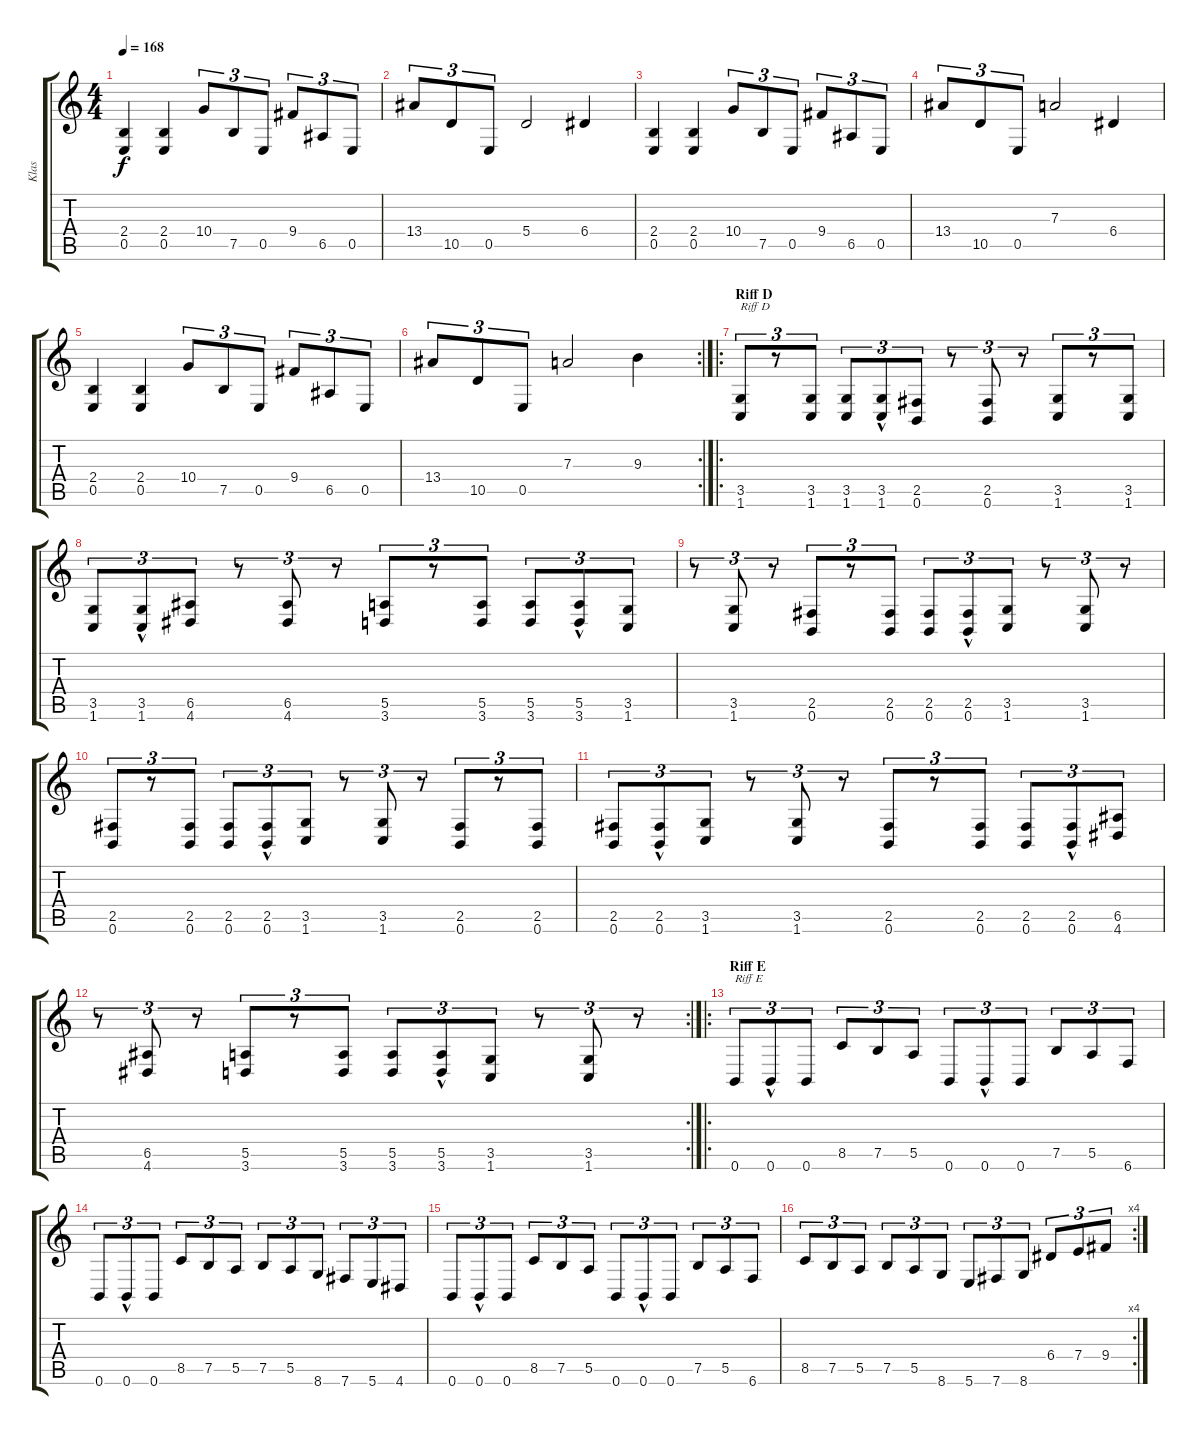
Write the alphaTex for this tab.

\track ("Klas" "Klas") {instrument distortionguitar}
\staff {score tabs}
\tuning (B3 Gb3 D3 A2 E2 B1) {hide}
\ts (4 4)
\tempo 168
\clef g2
\ks c
(2.4 0.5).4{dy f} (2.4 0.5).4 10.4.8{tu (3 2)} 7.5.8{tu (3 2)} 0.5.8{tu (3 2)} 9.4.8{tu (3 2)} 6.5.8{tu (3 2)} 0.5.8{tu (3 2)} |
13.4.8{tu (3 2)} 10.5.8{tu (3 2)} 0.5.8{tu (3 2)} 5.4.2 6.4.4 |
(2.4 0.5).4 (2.4 0.5).4 10.4.8{tu (3 2)} 7.5.8{tu (3 2)} 0.5.8{tu (3 2)} 9.4.8{tu (3 2)} 6.5.8{tu (3 2)} 0.5.8{tu (3 2)} |
13.4.8{tu (3 2)} 10.5.8{tu (3 2)} 0.5.8{tu (3 2)} 7.3.2 6.4.4 |
(2.4 0.5).4 (2.4 0.5).4 10.4.8{tu (3 2)} 7.5.8{tu (3 2)} 0.5.8{tu (3 2)} 9.4.8{tu (3 2)} 6.5.8{tu (3 2)} 0.5.8{tu (3 2)} |
\rc 2
13.4.8{tu (3 2)} 10.5.8{tu (3 2)} 0.5.8{tu (3 2)} 7.3.2 9.3.4 |
\ro
\section ("" "Riff D")
(3.5 1.6).8{tu (3 2) txt "Riff D"} r.8{tu (3 2)} (3.5 1.6).8{tu (3 2)} (3.5 1.6).8{tu (3 2)} (3.5{hac} 1.6{hac}).8{tu (3 2)} (2.5 0.6).8{tu (3 2)} r.8{tu (3 2)} (2.5 0.6).8{tu (3 2)} r.8{tu (3 2)} (3.5 1.6).8{tu (3 2)} r.8{tu (3 2)} (3.5 1.6).8{tu (3 2)} |
(3.5 1.6).8{tu (3 2)} (3.5{hac} 1.6{hac}).8{tu (3 2)} (6.5 4.6).8{tu (3 2)} r.8{tu (3 2)} (6.5 4.6).8{tu (3 2)} r.8{tu (3 2)} (5.5 3.6).8{tu (3 2)} r.8{tu (3 2)} (5.5 3.6).8{tu (3 2)} (5.5 3.6).8{tu (3 2)} (5.5 3.6{hac}).8{tu (3 2)} (3.5 1.6).8{tu (3 2)} |
r.8{tu (3 2)} (3.5 1.6).8{tu (3 2)} r.8{tu (3 2)} (2.5 0.6).8{tu (3 2)} r.8{tu (3 2)} (2.5 0.6).8{tu (3 2)} (2.5 0.6).8{tu (3 2)} (2.5{hac} 0.6{hac}).8{tu (3 2)} (3.5 1.6).8{tu (3 2)} r.8{tu (3 2)} (3.5 1.6).8{tu (3 2)} r.8{tu (3 2)} |
(2.5 0.6).8{tu (3 2)} r.8{tu (3 2)} (2.5 0.6).8{tu (3 2)} (2.5 0.6).8{tu (3 2)} (2.5{hac} 0.6{hac}).8{tu (3 2)} (3.5 1.6).8{tu (3 2)} r.8{tu (3 2)} (3.5 1.6).8{tu (3 2)} r.8{tu (3 2)} (2.5 0.6).8{tu (3 2)} r.8{tu (3 2)} (2.5 0.6).8{tu (3 2)} |
(2.5 0.6).8{tu (3 2)} (2.5{hac} 0.6{hac}).8{tu (3 2)} (3.5 1.6).8{tu (3 2)} r.8{tu (3 2)} (3.5 1.6).8{tu (3 2)} r.8{tu (3 2)} (2.5 0.6).8{tu (3 2)} r.8{tu (3 2)} (2.5 0.6).8{tu (3 2)} (2.5 0.6).8{tu (3 2)} (2.5{hac} 0.6{hac}).8{tu (3 2)} (6.5 4.6).8{tu (3 2)} |
\rc 2
r.8{tu (3 2)} (6.5 4.6).8{tu (3 2)} r.8{tu (3 2)} (5.5 3.6).8{tu (3 2)} r.8{tu (3 2)} (5.5 3.6).8{tu (3 2)} (5.5 3.6).8{tu (3 2)} (5.5 3.6{hac}).8{tu (3 2)} (3.5 1.6).8{tu (3 2)} r.8{tu (3 2)} (3.5 1.6).8{tu (3 2)} r.8{tu (3 2)} |
\ro
\section ("" "Riff E")
0.6.8{tu (3 2) txt "Riff E"} 0.6{hac}.8{tu (3 2)} 0.6.8{tu (3 2)} 8.5.8{tu (3 2)} 7.5.8{tu (3 2)} 5.5.8{tu (3 2)} 0.6.8{tu (3 2)} 0.6{hac}.8{tu (3 2)} 0.6.8{tu (3 2)} 7.5.8{tu (3 2)} 5.5.8{tu (3 2)} 6.6.8{tu (3 2)} |
0.6.8{tu (3 2)} 0.6{hac}.8{tu (3 2)} 0.6.8{tu (3 2)} 8.5.8{tu (3 2)} 7.5.8{tu (3 2)} 5.5.8{tu (3 2)} 7.5.8{tu (3 2)} 5.5.8{tu (3 2)} 8.6.8{tu (3 2)} 7.6.8{tu (3 2)} 5.6.8{tu (3 2)} 4.6.8{tu (3 2)} |
0.6.8{tu (3 2)} 0.6{hac}.8{tu (3 2)} 0.6.8{tu (3 2)} 8.5.8{tu (3 2)} 7.5.8{tu (3 2)} 5.5.8{tu (3 2)} 0.6.8{tu (3 2)} 0.6{hac}.8{tu (3 2)} 0.6.8{tu (3 2)} 7.5.8{tu (3 2)} 5.5.8{tu (3 2)} 6.6.8{tu (3 2)} |
\rc 4
8.5.8{tu (3 2)} 7.5.8{tu (3 2)} 5.5.8{tu (3 2)} 7.5.8{tu (3 2)} 5.5.8{tu (3 2)} 8.6.8{tu (3 2)} 5.6.8{tu (3 2)} 7.6.8{tu (3 2)} 8.6.8{tu (3 2)} 6.4.8{tu (3 2)} 7.4.8{tu (3 2)} 9.4.8{tu (3 2)}
